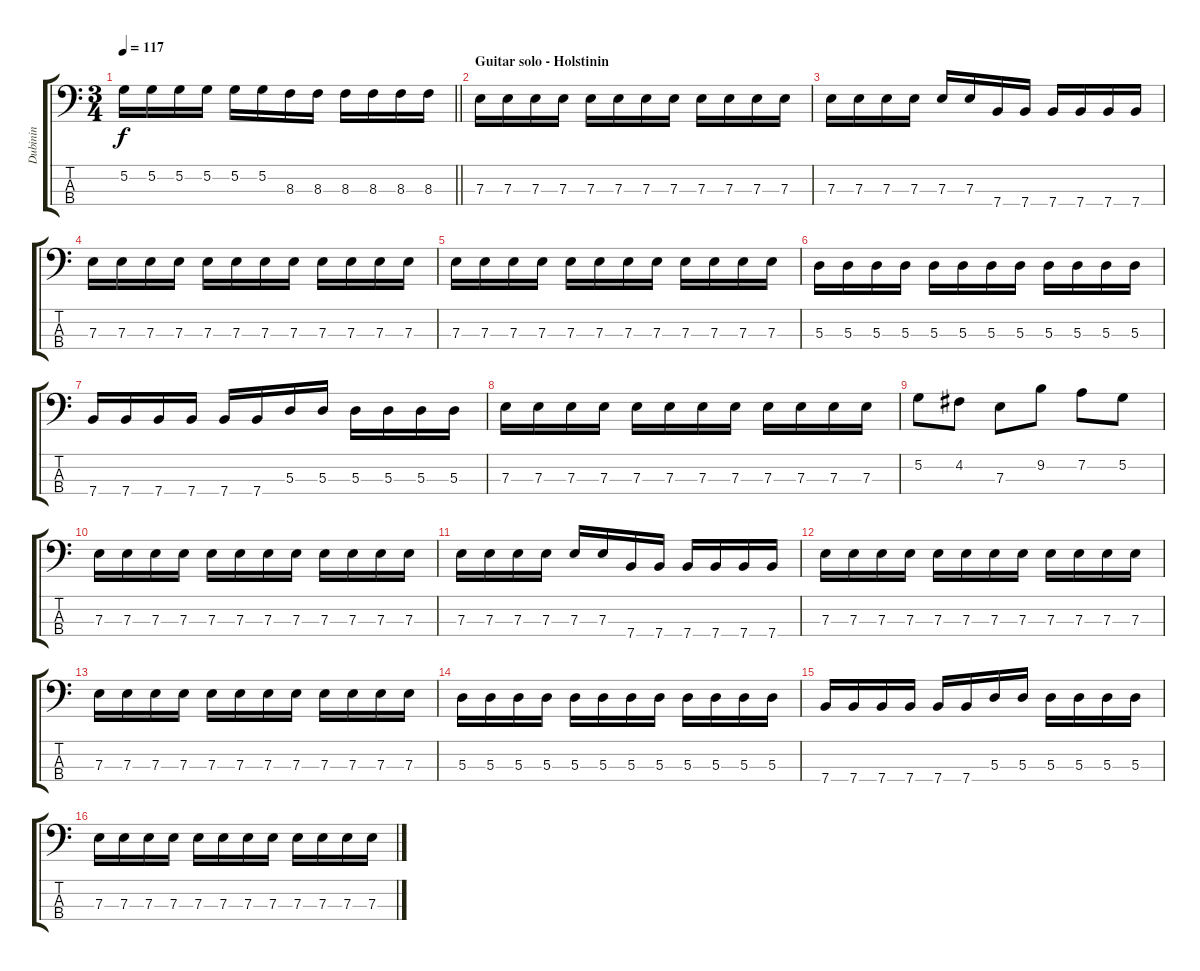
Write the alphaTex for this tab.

\track ("Dubinin" "Dubinin") {instrument electricbassfinger}
\staff {score tabs}
\tuning (G2 D2 A1 E1) {hide}
\ts (3 4)
\tempo 117
\clef f4
\barLineRight lightlight
\ks c
5.2.16{dy f} 5.2.16 5.2.16 5.2.16 5.2.16 5.2.16 8.3.16 8.3.16 8.3.16 8.3.16 8.3.16 8.3.16 |
\section ("" "Guitar solo - Holstinin")
7.3.16 7.3.16 7.3.16 7.3.16 7.3.16 7.3.16 7.3.16 7.3.16 7.3.16 7.3.16 7.3.16 7.3.16 |
7.3.16 7.3.16 7.3.16 7.3.16 7.3.16 7.3.16 7.4.16 7.4.16 7.4.16 7.4.16 7.4.16 7.4.16 |
7.3.16 7.3.16 7.3.16 7.3.16 7.3.16 7.3.16 7.3.16 7.3.16 7.3.16 7.3.16 7.3.16 7.3.16 |
7.3.16 7.3.16 7.3.16 7.3.16 7.3.16 7.3.16 7.3.16 7.3.16 7.3.16 7.3.16 7.3.16 7.3.16 |
5.3.16 5.3.16 5.3.16 5.3.16 5.3.16 5.3.16 5.3.16 5.3.16 5.3.16 5.3.16 5.3.16 5.3.16 |
7.4.16 7.4.16 7.4.16 7.4.16 7.4.16 7.4.16 5.3.16 5.3.16 5.3.16 5.3.16 5.3.16 5.3.16 |
7.3.16 7.3.16 7.3.16 7.3.16 7.3.16 7.3.16 7.3.16 7.3.16 7.3.16 7.3.16 7.3.16 7.3.16 |
5.2.8 4.2.8 7.3.8 9.2.8 7.2.8 5.2.8 |
7.3.16 7.3.16 7.3.16 7.3.16 7.3.16 7.3.16 7.3.16 7.3.16 7.3.16 7.3.16 7.3.16 7.3.16 |
7.3.16 7.3.16 7.3.16 7.3.16 7.3.16 7.3.16 7.4.16 7.4.16 7.4.16 7.4.16 7.4.16 7.4.16 |
7.3.16 7.3.16 7.3.16 7.3.16 7.3.16 7.3.16 7.3.16 7.3.16 7.3.16 7.3.16 7.3.16 7.3.16 |
7.3.16 7.3.16 7.3.16 7.3.16 7.3.16 7.3.16 7.3.16 7.3.16 7.3.16 7.3.16 7.3.16 7.3.16 |
5.3.16 5.3.16 5.3.16 5.3.16 5.3.16 5.3.16 5.3.16 5.3.16 5.3.16 5.3.16 5.3.16 5.3.16 |
7.4.16 7.4.16 7.4.16 7.4.16 7.4.16 7.4.16 5.3.16 5.3.16 5.3.16 5.3.16 5.3.16 5.3.16 |
7.3.16 7.3.16 7.3.16 7.3.16 7.3.16 7.3.16 7.3.16 7.3.16 7.3.16 7.3.16 7.3.16 7.3.16
